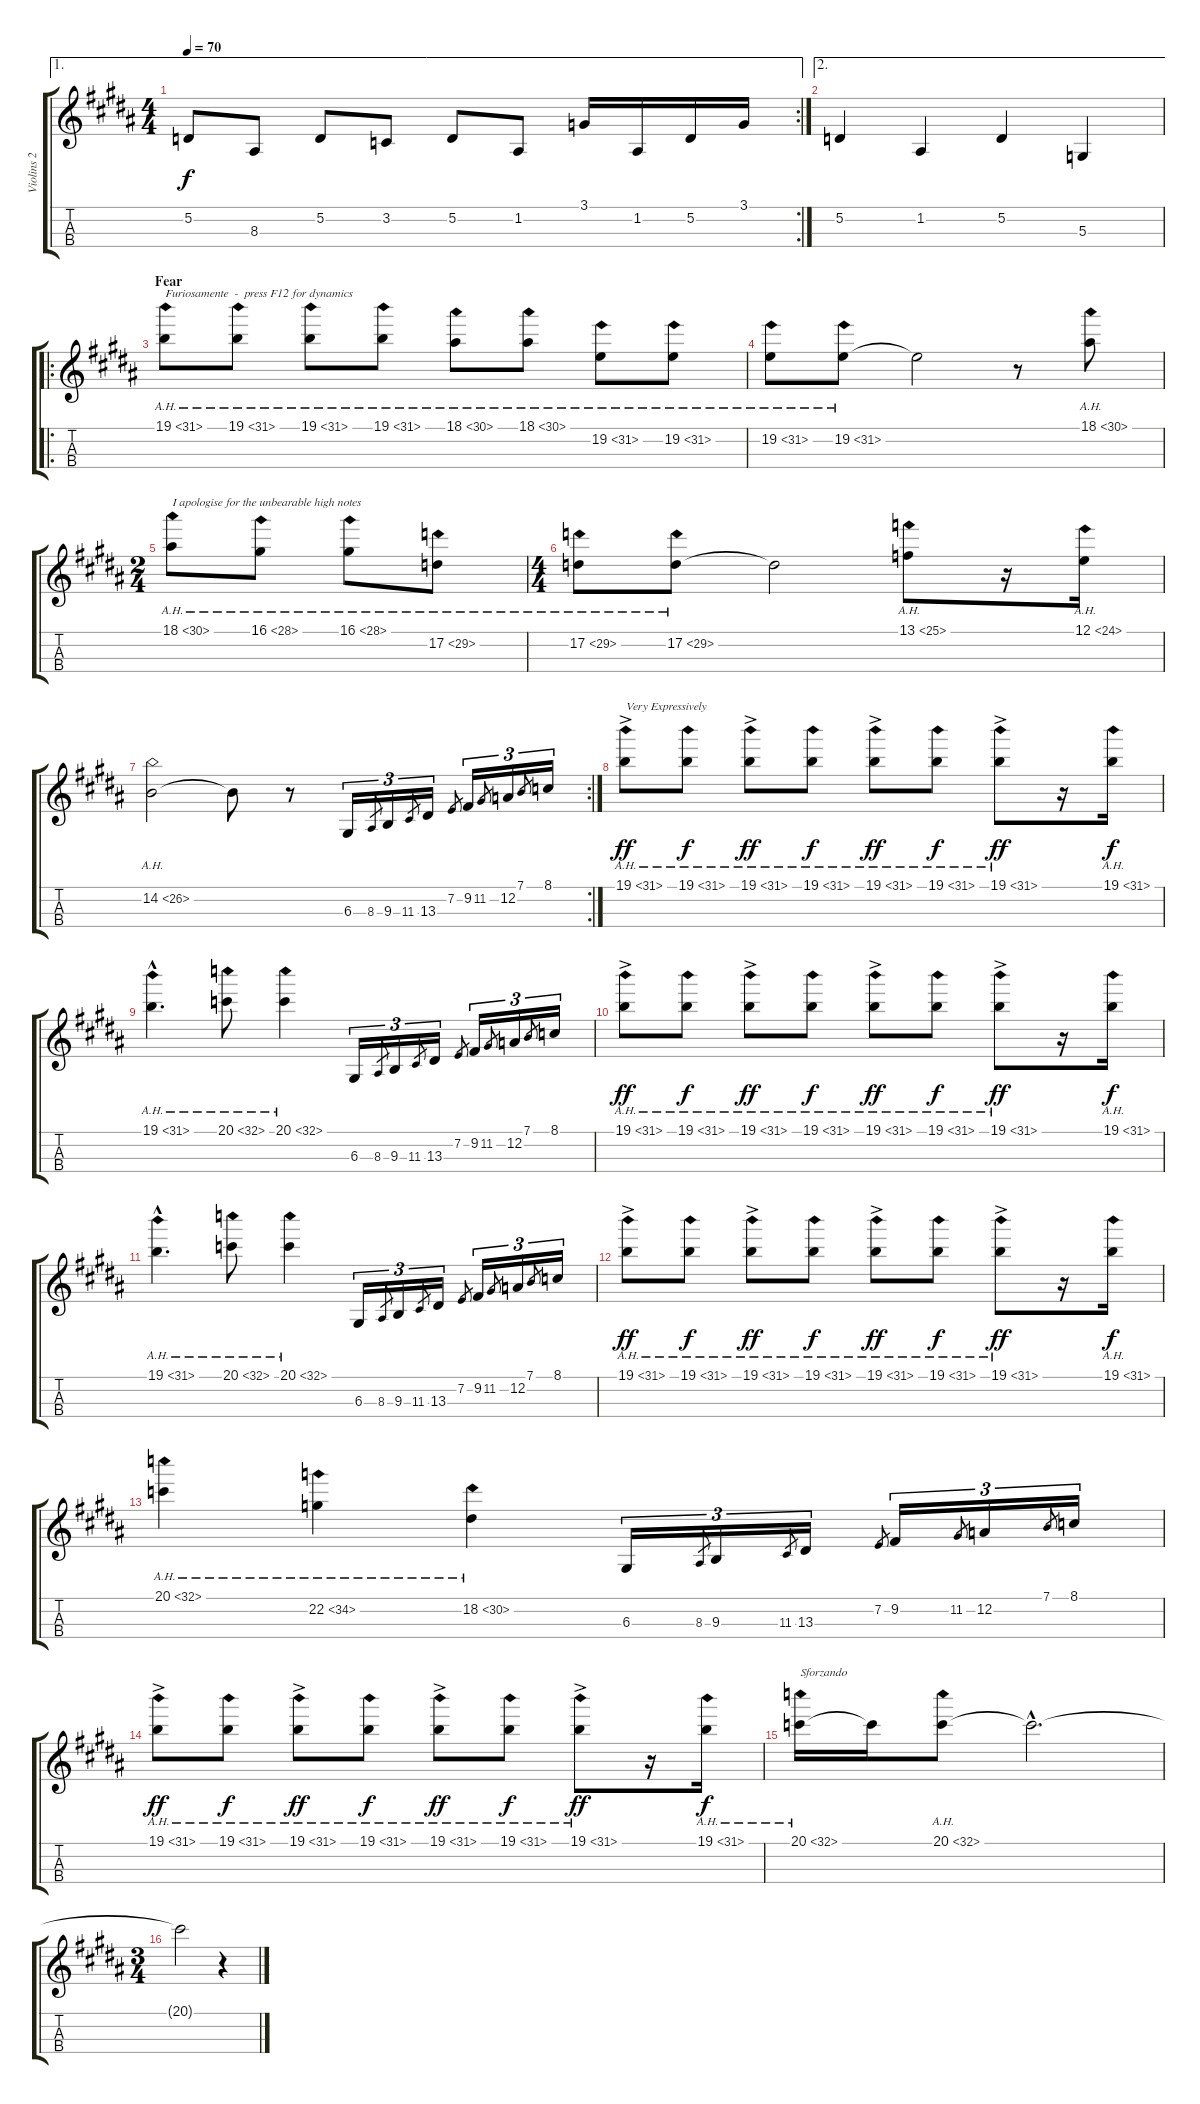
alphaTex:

\track ("Violins 2" "Violins 2") {instrument stringensemble1}
\staff {score tabs}
\tuning (E4 A3 D3 G2) {hide}
\ae 1
\rc 2
\ts (4 4)
\tempo 70
\clef g2
\ks g#minor
5.2.8{dy f} 8.3.8 5.2.8 3.2.8 5.2.8 1.2.8 3.1.16 1.2.16 5.2.16 3.1.16 |
\ae 2
5.2.4 1.2.4 5.2.4 5.3.4 |
\ro
\section ("" "Fear")
19.1{ah 12}.8{txt "Furiosamente  -  press F12 for dynamics"} 19.1{ah 12}.8 19.1{ah 12}.8 19.1{ah 12}.8 18.1{ah 12}.8 18.1{ah 12}.8 19.2{ah 12}.8 19.2{ah 12}.8 |
19.2{ah 12}.8 19.2{ah 12}.8 19.2{t}.2 r.8 18.1{ah 12}.8 |
\ts (2 4)
18.1{ah 12}.8{txt "I apologise for the unbearable high notes"} 16.1{ah 12}.8 16.1{ah 12}.8 17.2{ah 12}.8 |
\ts (4 4)
17.2{ah 12}.8 17.2{ah 12}.8 17.2{t}.2 13.1{ah 12}.8 r.16 12.1{ah 12}.16 |
\rc 2
14.2{ah 12}.2 14.2{t}.8 r.8 6.3.16{tu (3 2)} 8.3.8{gr} 9.3.16{tu (3 2)} 11.3.8{gr} 13.3.16{tu (3 2)} 7.2.8{gr} 9.2.16{tu (3 2)} 11.2.8{gr} 12.2.16{tu (3 2)} 7.1.8{gr} 8.1.16{tu (3 2)} |
19.1{ah 12 ac}.8{txt "Very Expressively" dy ff} 19.1{ah 12}.8{dy f} 19.1{ah 12 ac}.8{dy ff} 19.1{ah 12}.8{dy f} 19.1{ah 12 ac}.8{dy ff} 19.1{ah 12}.8{dy f} 19.1{ah 12 ac}.8{dy ff} r.16 19.1{ah 12}.16{dy f} |
19.1{ah 12 hac}.4{d} 20.1{ah 12}.8 20.1{ah 12}.4 6.3.16{tu (3 2)} 8.3.8{gr} 9.3.16{tu (3 2)} 11.3.8{gr} 13.3.16{tu (3 2)} 7.2.8{gr} 9.2.16{tu (3 2)} 11.2.8{gr} 12.2.16{tu (3 2)} 7.1.8{gr} 8.1.16{tu (3 2)} |
19.1{ah 12 ac}.8{dy ff} 19.1{ah 12}.8{dy f} 19.1{ah 12 ac}.8{dy ff} 19.1{ah 12}.8{dy f} 19.1{ah 12 ac}.8{dy ff} 19.1{ah 12}.8{dy f} 19.1{ah 12 ac}.8{dy ff} r.16 19.1{ah 12}.16{dy f} |
19.1{ah 12 hac}.4{d} 20.1{ah 12}.8 20.1{ah 12}.4 6.3.16{tu (3 2)} 8.3.8{gr} 9.3.16{tu (3 2)} 11.3.8{gr} 13.3.16{tu (3 2)} 7.2.8{gr} 9.2.16{tu (3 2)} 11.2.8{gr} 12.2.16{tu (3 2)} 7.1.8{gr} 8.1.16{tu (3 2)} |
19.1{ah 12 ac}.8{dy ff} 19.1{ah 12}.8{dy f} 19.1{ah 12 ac}.8{dy ff} 19.1{ah 12}.8{dy f} 19.1{ah 12 ac}.8{dy ff} 19.1{ah 12}.8{dy f} 19.1{ah 12 ac}.8{dy ff} r.16 19.1{ah 12}.16{dy f} |
20.1{ah 12}.4 22.2{ah 12}.4 18.2{ah 12}.4 6.3.16{tu (3 2)} 8.3.8{gr} 9.3.16{tu (3 2)} 11.3.8{gr} 13.3.16{tu (3 2)} 7.2.8{gr} 9.2.16{tu (3 2)} 11.2.8{gr} 12.2.16{tu (3 2)} 7.1.8{gr} 8.1.16{tu (3 2)} |
19.1{ah 12 ac}.8{dy ff} 19.1{ah 12}.8{dy f} 19.1{ah 12 ac}.8{dy ff} 19.1{ah 12}.8{dy f} 19.1{ah 12 ac}.8{dy ff} 19.1{ah 12}.8{dy f} 19.1{ah 12 ac}.8{dy ff} r.16 19.1{ah 12}.16{dy f} |
20.1{ah 12}.16{txt "Sforzando"} 20.1{t}.16 20.1{ah 12}.8 20.1{hac t}.2{d} |
\ts (3 4)
20.1{t}.2 r.4
